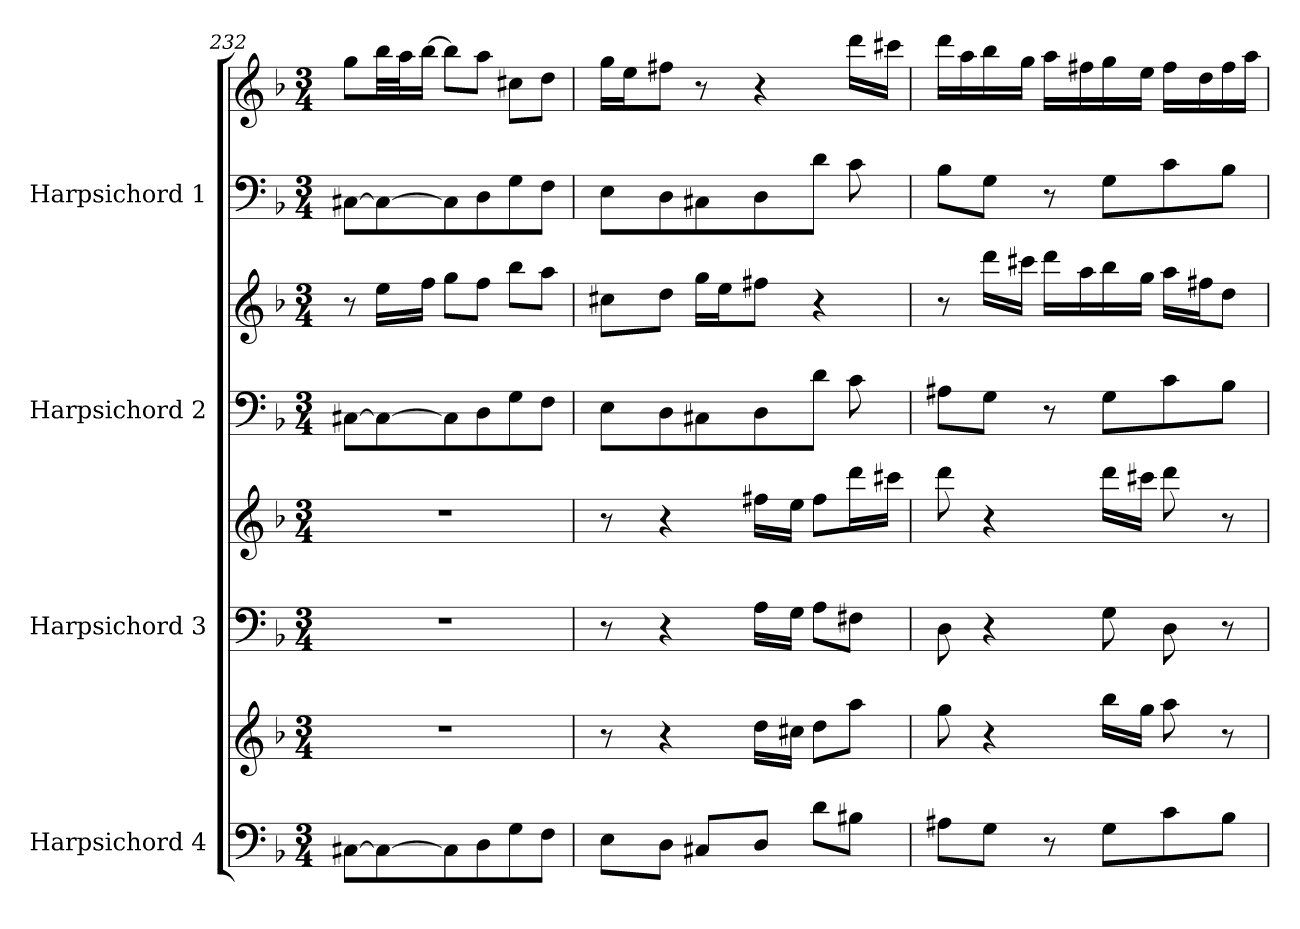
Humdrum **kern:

**kern	**kern	**kern	**kern	**kern	**kern	**kern	**kern
*part4	*part4	*part3	*part3	*part2	*part2	*part1	*part1
*staff8	*staff7	*staff6	*staff5	*staff4	*staff3	*staff2	*staff1
*I"Harpsichord 4	*	*I"Harpsichord 3	*	*I"Harpsichord 2	*	*I"Harpsichord 1	*
*I'Hp	*	*I'Hp	*	*I'Hp	*	*I'Hp	*
!!LO:PB:g=z
*clefF4	*clefG2	*clefF4	*clefG2	*clefF4	*clefG2	*clefF4	*clefG2
*k[b-]	*k[b-]	*k[b-]	*k[b-]	*k[b-]	*k[b-]	*k[b-]	*k[b-]
*M3/4	*M3/4	*M3/4	*M3/4	*M3/4	*M3/4	*M3/4	*M3/4
=232	=232	=232	=232	=232	=232	=232	=232
[8C#X\L	2.r	2.r	2.r	[8C#X\L	8r	[8C#X\L	8gg\L
8C#\_	.	.	.	8C#\_	16ee\LL	8C#\_	32bb-\LL
.	.	.	.	.	.	.	32aa\J
.	.	.	.	.	16ff\JJ	.	[16bb-\JJ
8C#\]	.	.	.	8C#\]	8gg\L	8C#\]	8bb-\L]
8D\	.	.	.	8D\	8ff\J	8D\	8aa\J
8G\	.	.	.	8G\	8bb-\L	8G\	8cc#X\L
8F\J	.	.	.	8F\J	8aa\J	8F\J	8dd\J
=233	=233	=233	=233	=233	=233	=233	=233
8E\L	8r	8r	8r	8E\L	8cc#X\L	8E\L	16gg\LL
.	.	.	.	.	.	.	16ee\J
8D\J	4r	4r	4r	8D\	8dd\J	8D\	8ff#X\J
8C#X/L	.	.	.	8C#X\	16gg\LL	8C#X\	8r
.	.	.	.	.	16ee\J	.	.
8D/J	16dd\LL	16A\LL	16ff#X\LL	8D\	8ff#X\J	8D\	4r
.	16cc#X\JJ	16G\JJ	16ee\JJ	.	.	.	.
8d\L	8dd\L	8A\L	8ff#\L	8d\J	4r	8d\J	.
8B#X\J	8aa\J	8F#X\J	16ddd\L	8c\	.	8c\	16ddd\LL
.	.	.	16ccc#X\JJ	.	.	.	16ccc#X\JJ
=234	=234	=234	=234	=234	=234	=234	=234
8A#X\L	8gg\	8D\	8ddd\	8A#X\L	8r	8B-\L	16ddd\LL
.	.	.	.	.	.	.	16aa\
8G\J	4r	4r	4r	8G\J	16ddd\LL	8G\J	16bb-\
.	.	.	.	.	16ccc#X\JJ	.	16gg\JJ
8r	.	.	.	8r	16ddd\LL	8r	16aa\LL
.	.	.	.	.	16aa\	.	16ff#X\
8G\L	16bb-\LL	8G\	16ddd\LL	8G\L	16bb-\	8G\L	16gg\
.	16gg\JJ	.	16ccc#X\JJ	.	16gg\JJ	.	16ee\JJ
8c\	8aa\	8D\	8ddd\	8c\	16aa\LL	8c\	16ff#\LL
.	.	.	.	.	16ff#X\J	.	16dd\
8B-\J	8r	8r	8r	8B-\J	8dd\J	8B-\J	16ff#\
.	.	.	.	.	.	.	16aa\JJ
=	=	=	=	=	=	=	=
*-	*-	*-	*-	*-	*-	*-	*-
